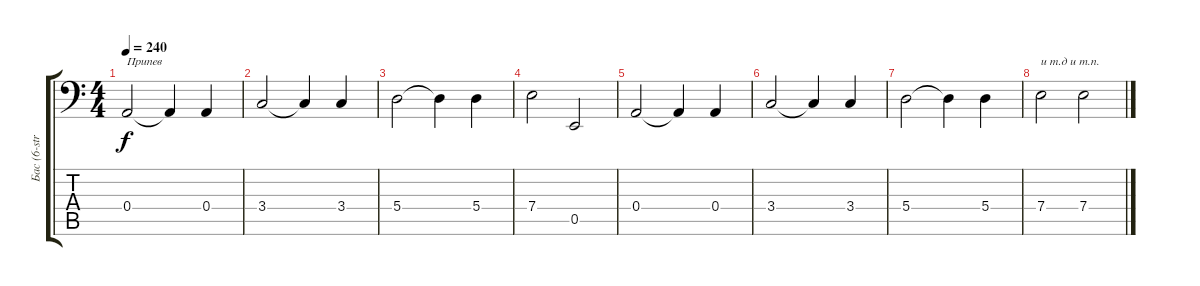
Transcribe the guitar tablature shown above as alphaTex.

\track ("Бас (6-string)" "Бас (6-str") {instrument electricbasspick}
\staff {score tabs}
\tuning (C3 G2 D2 A1 E1 B0) {hide}
\ts (4 4)
\tempo 240
\clef f4
\ks c
0.4.2{txt "Припев" dy f} 0.4{t}.4 0.4.4 |
3.4.2 3.4{t}.4 3.4.4 |
5.4.2 5.4{t}.4 5.4.4 |
7.4.2 0.5.2 |
0.4.2 0.4{t}.4 0.4.4 |
3.4.2 3.4{t}.4 3.4.4 |
5.4.2 5.4{t}.4 5.4.4 |
7.4.2{txt "и т.д и т.п."} 7.4.2
